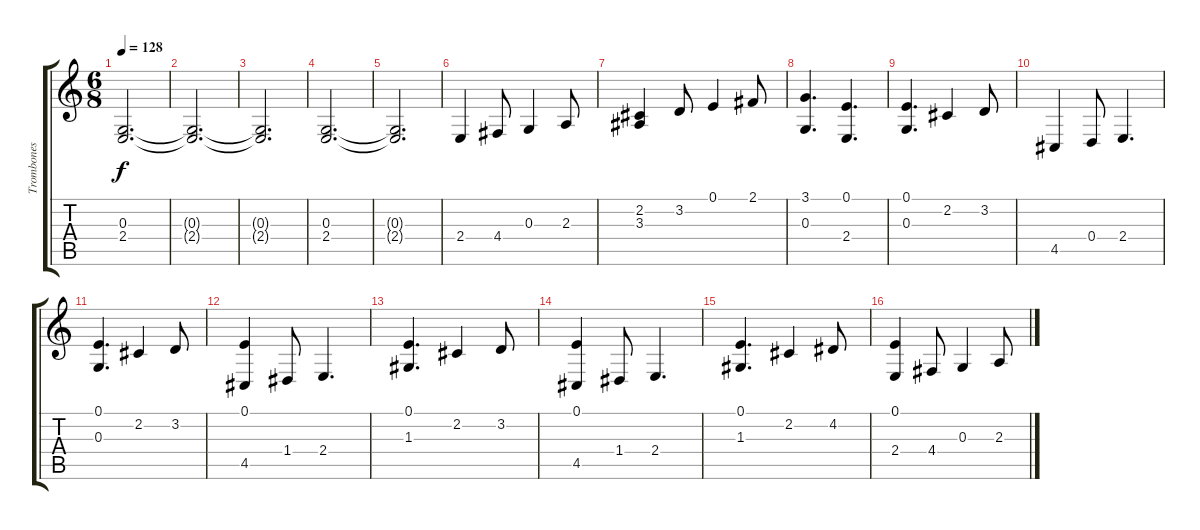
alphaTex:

\track ("Trombones" "Trombones") {instrument pizzicatostrings}
\staff {score tabs}
\tuning (E4 B3 G3 D3 A2 E2) {hide}
\ts (6 8)
\tempo 128
\clef g2
\ks c
(0.3 2.4).2{d dy f} |
(0.3{t} 2.4{t}).2{d} |
(0.3{t} 2.4{t}).2{d} |
(0.3 2.4).2{d} |
(0.3{t} 2.4{t}).2{d} |
2.4.4 4.4.8 0.3.4 2.3.8 |
(2.2 3.3).4 3.2.8 0.1.4 2.1.8 |
(3.1 0.3).4{d} (0.1 2.4).4{d} |
(0.1 0.3).4{d} 2.2.4 3.2.8 |
4.5.4 0.4.8 2.4.4{d} |
(0.1 0.3).4{d} 2.2.4 3.2.8 |
(0.1 4.5).4 1.4.8 2.4.4{d} |
(0.1 1.3).4{d} 2.2.4 3.2.8 |
(0.1 4.5).4 1.4.8 2.4.4{d} |
(0.1 1.3).4{d} 2.2.4 4.2.8 |
(0.1 2.4).4 4.4.8 0.3.4 2.3.8
